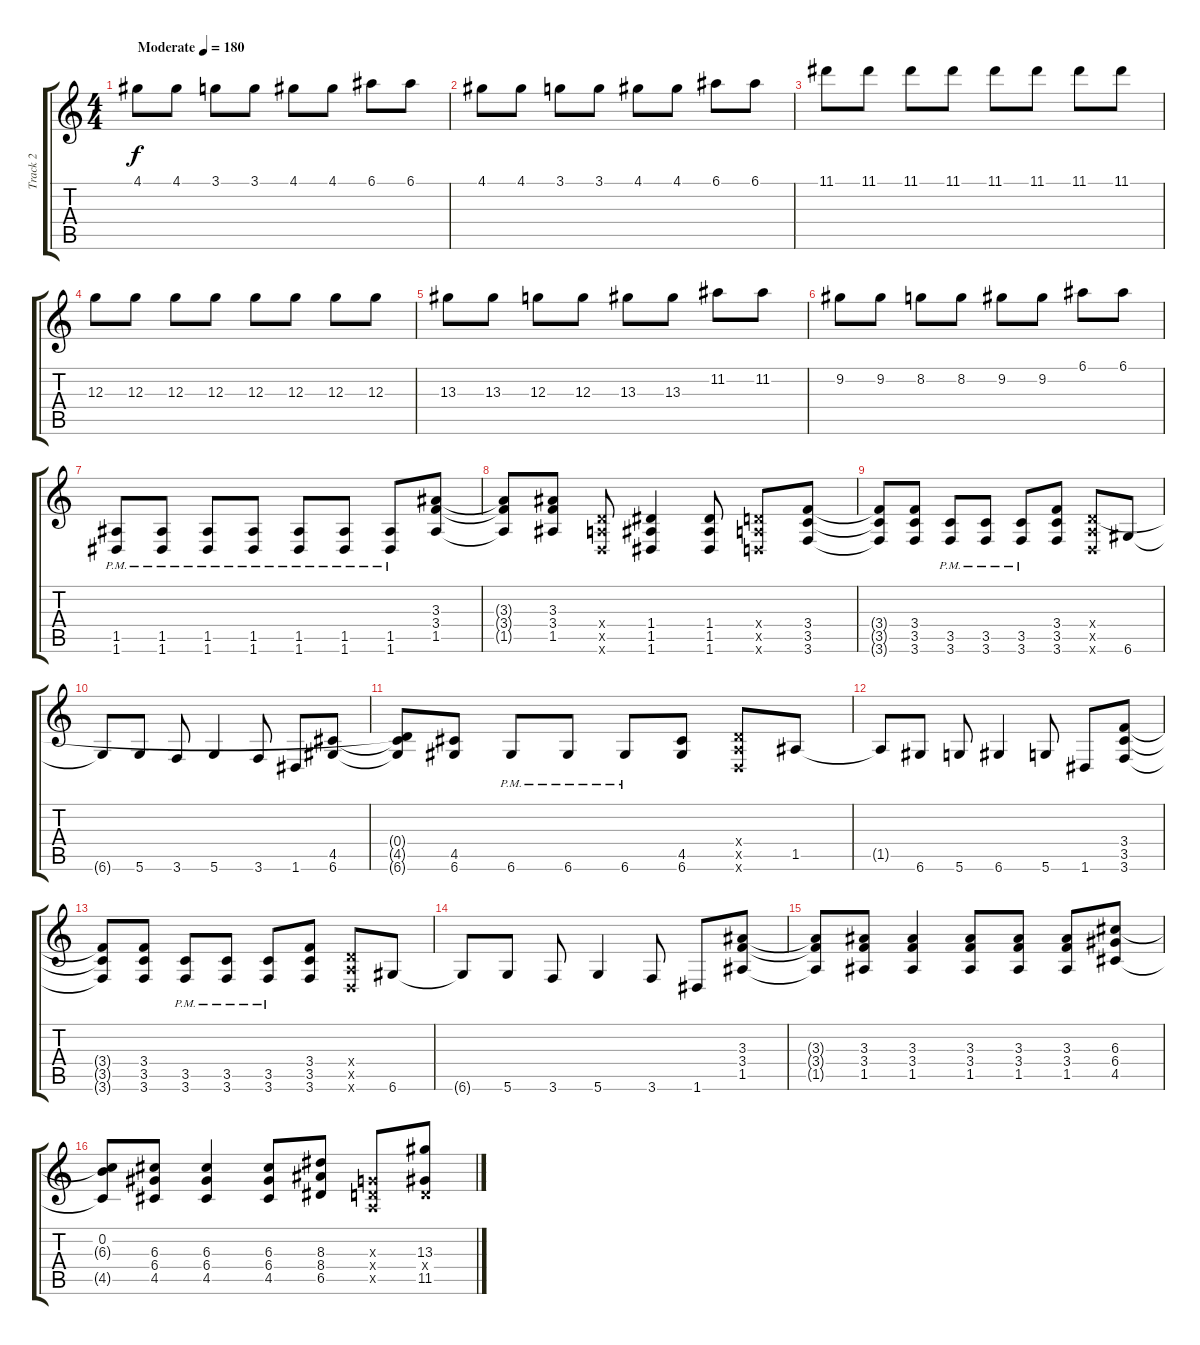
\track ("Track 2" "Track 2") {instrument distortionguitar}
\staff {score tabs}
\tuning (E4 B3 G3 D3 A2 D2) {hide}
\ts (4 4)
\tempo (180 "Moderate")
\clef g2
\ks c
4.1.8{dy f instrument distortionguitar} 4.1.8 3.1.8 3.1.8 4.1.8 4.1.8 6.1.8 6.1.8 |
4.1.8 4.1.8 3.1.8 3.1.8 4.1.8 4.1.8 6.1.8 6.1.8 |
11.1.8 11.1.8 11.1.8 11.1.8 11.1.8 11.1.8 11.1.8 11.1.8 |
12.3.8 12.3.8 12.3.8 12.3.8 12.3.8 12.3.8 12.3.8 12.3.8 |
13.3.8 13.3.8 12.3.8 12.3.8 13.3.8 13.3.8 11.2.8 11.2.8 |
9.2.8 9.2.8 8.2.8 8.2.8 9.2.8 9.2.8 6.1.8 6.1.8 |
(1.5{pm} 1.6{pm}).8 (1.5{pm} 1.6{pm}).8 (1.5{pm} 1.6{pm}).8 (1.5{pm} 1.6{pm}).8 (1.5{pm} 1.6{pm}).8 (1.5{pm} 1.6{pm}).8 (1.5{pm} 1.6{pm}).8 (3.3 3.4 1.5).8 |
(3.3{t} 3.4{t} 1.5{t}).8 (3.3 3.4 1.5).8 (0.4{x} 0.5{x} 0.6{x}).8 (1.4 1.5 1.6).4 (1.4 1.5 1.6).8 (0.4{x} 0.5{x} 0.6{x}).8 (3.4 3.5 3.6).8 |
(3.4{t} 3.5{t} 3.6{t}).8 (3.4 3.5 3.6).8 (3.5{pm} 3.6{pm}).8 (3.5{pm} 3.6{pm}).8 (3.5{pm} 3.6{pm}).8 (3.4 3.5 3.6).8 (0.4{x} 0.5{x} 0.6{x}).8 6.6.8 |
6.6{t}.8 5.6.8 3.6.8 5.6.4 3.6.8 1.6.8 (4.5 6.6).8 |
(0.4{t} 4.5{t} 6.6{t}).8 (4.5 6.6).8 6.6{pm}.8 6.6{pm}.8 6.6{pm}.8 (4.5 6.6).8 (0.4{x} 0.5{x} 0.6{x}).8 1.5.8 |
1.5{t}.8 6.6.8 5.6.8 6.6.4 5.6.8 1.6.8 (3.4 3.5 3.6).8 |
(3.4{t} 3.5{t} 3.6{t}).8 (3.4 3.5 3.6).8 (3.5{pm} 3.6{pm}).8 (3.5{pm} 3.6{pm}).8 (3.5{pm} 3.6{pm}).8 (3.4 3.5 3.6).8 (0.4{x} 0.5{x} 0.6{x}).8 6.6.8 |
6.6{t}.8 5.6.8 3.6.8 5.6.4 3.6.8 1.6.8 (3.3 3.4 1.5).8 |
(3.3{t} 3.4{t} 1.5{t}).8 (3.3 3.4 1.5).8 (3.3 3.4 1.5).4 (3.3 3.4 1.5).8 (3.3 3.4 1.5).8 (3.3 3.4 1.5).8 (6.3 6.4 4.5).8 |
(0.2 6.3{t} 4.5{t}).8 (6.3 6.4 4.5).8 (6.3 6.4 4.5).4 (6.3 6.4 4.5).8 (8.3 8.4 6.5).8 (0.3{x} 0.4{x} 0.5{x}).8 (13.3 0.4{x} 11.5).8
